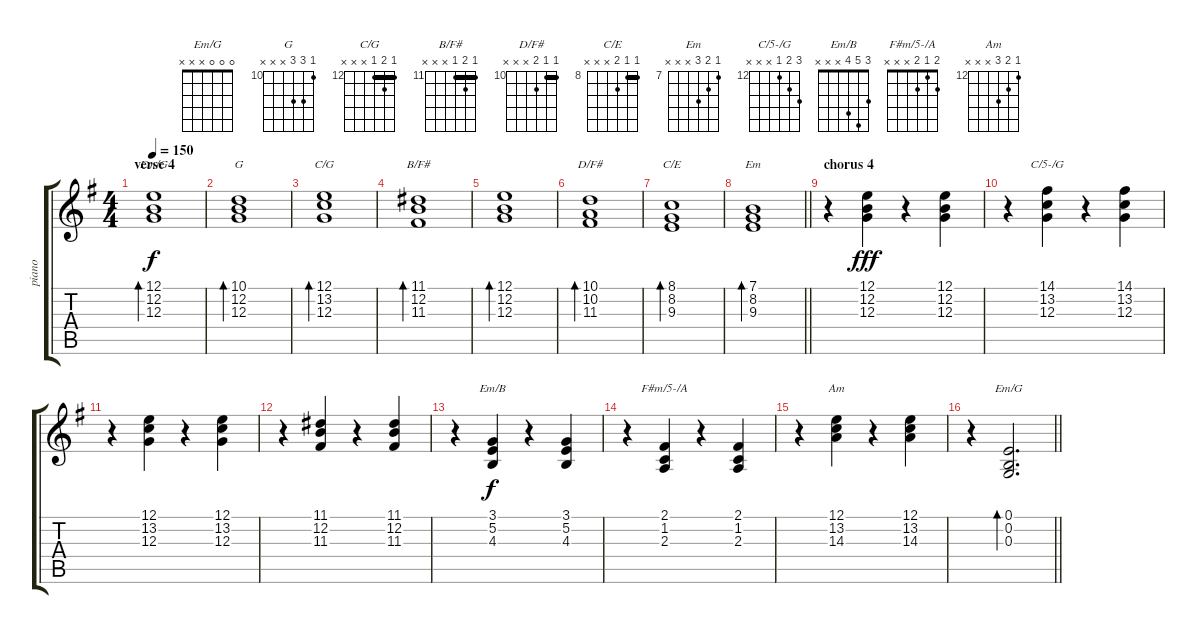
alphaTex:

\track ("piano" "piano") {instrument electricgrandpiano}
\staff {score tabs}
\tuning (E4 B3 G3 D3 A2 E2) {hide}
\chord ("Em/G" 12 12 12 x x x) {firstfret 12 barre 12}
\chord ("G" 10 12 12 x x x) {firstfret 10}
\chord ("C/G" 12 13 12 x x x) {firstfret 12 barre 12}
\chord ("B/F#" 11 12 11 x x x) {firstfret 11 barre 11}
\chord ("D/F#" 10 10 11 x x x) {firstfret 10 barre 10}
\chord ("C/E" 8 8 9 x x x) {firstfret 8 barre 8}
\chord ("Em" 7 8 9 x x x) {firstfret 7}
\chord ("C/5-/G" 14 13 12 x x x) {firstfret 12}
\chord ("Em/B" 3 5 4 x x x)
\chord ("F#m/5-/A" 2 1 2 x x x)
\chord ("Am" 12 13 14 x x x) {firstfret 12}
\chord ("Em/G" 0 0 0 x x x)
\ts (4 4)
\section ("" "verse 4")
\tempo 150
\clef g2
\ks eminor
(12.1 12.2 12.3).1{bd 480 ch "Em/G" dy f} |
(10.1 12.2 12.3).1{bd 480 ch "G"} |
(12.1 13.2 12.3).1{bd 480 ch "C/G"} |
(11.1 12.2 11.3).1{bd 480 ch "B/F#"} |
(12.1 12.2 12.3).1{bd 480} |
(10.1 10.2 11.3).1{bd 480 ch "D/F#"} |
(8.1 8.2 9.3).1{bd 480 ch "C/E"} |
\barLineRight lightlight
(7.1 8.2 9.3).1{bd 480 ch "Em"} |
\section ("" "chorus 4")
r.4 (12.1 12.2 12.3).4{dy fff} r.4 (12.1 12.2 12.3).4 |
r.4 (14.1 13.2 12.3).4{ch "C/5-/G"} r.4 (14.1 13.2 12.3).4 |
r.4 (12.1 13.2 12.3).4 r.4 (12.1 13.2 12.3).4 |
r.4 (11.1 12.2 11.3).4 r.4 (11.1 12.2 11.3).4 |
r.4 (3.1 5.2 4.3).4{ch "Em/B" dy f} r.4 (3.1 5.2 4.3).4 |
r.4 (2.1 1.2 2.3).4{ch "F#m/5-/A"} r.4 (2.1 1.2 2.3).4 |
r.4 (12.1 13.2 14.3).4{ch "Am"} r.4 (12.1 13.2 14.3).4 |
\barLineRight lightlight
r.4 (0.1 0.2 0.3).2{d bd 480 ch "Em/G"}
